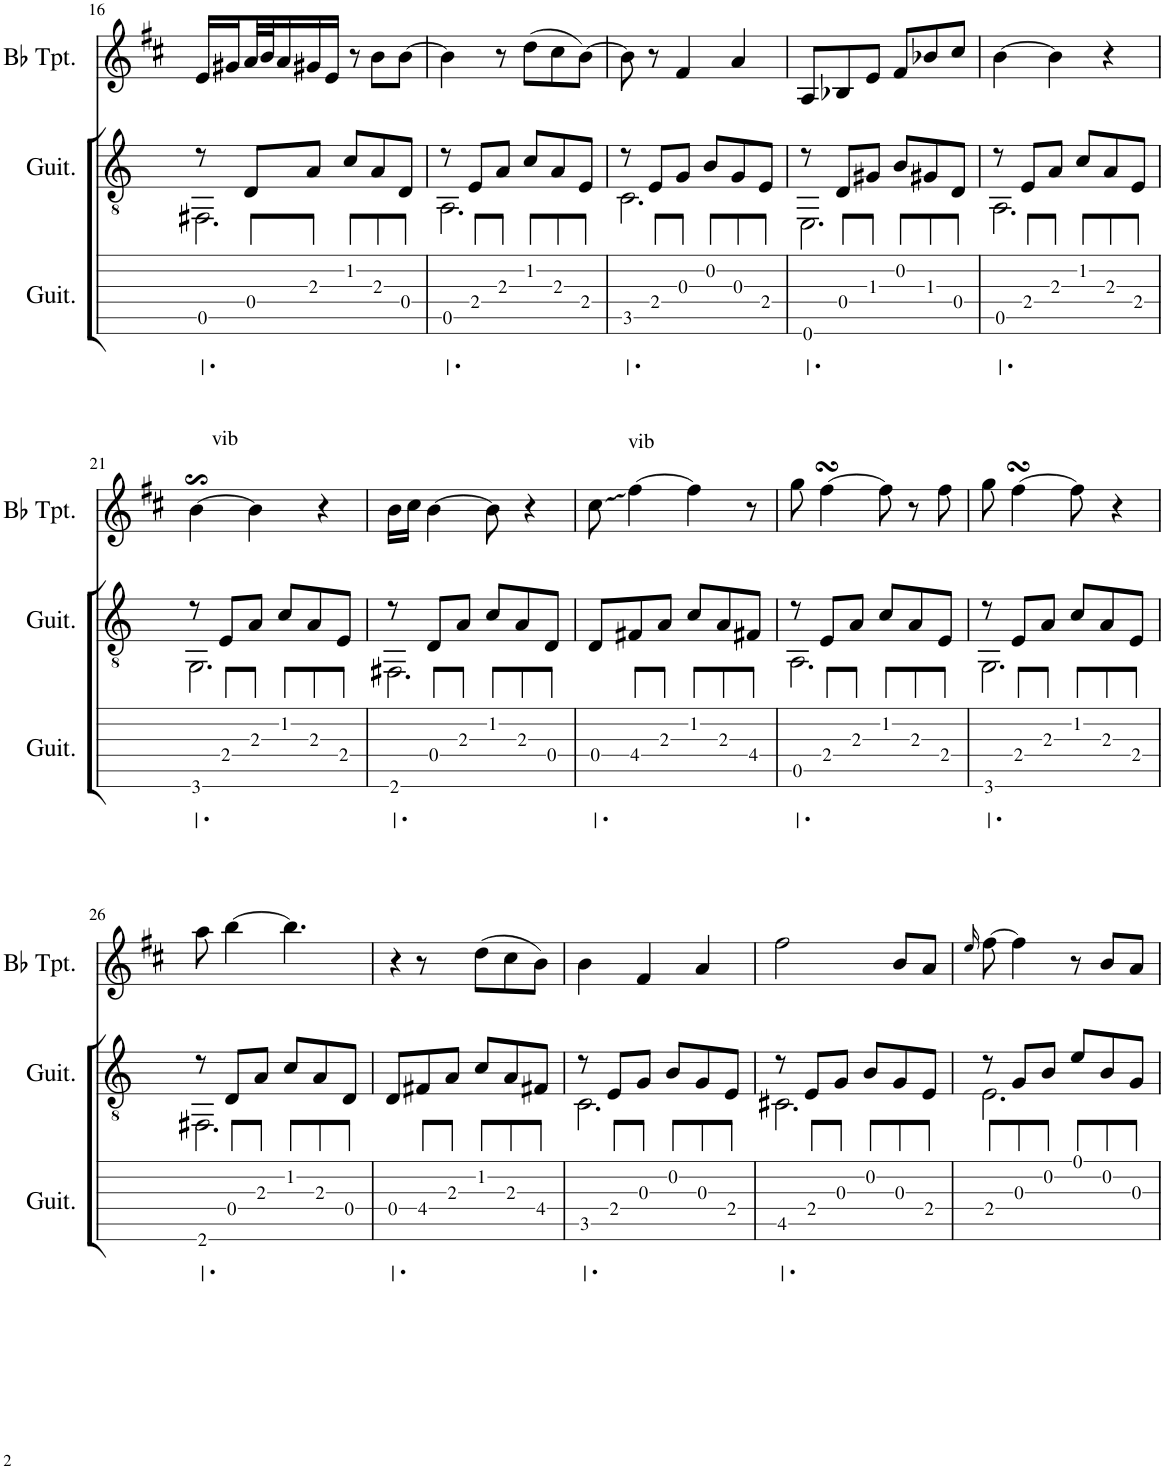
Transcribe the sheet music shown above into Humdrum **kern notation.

**kern	**kern	**kern
*part3	*part2	*part1
*staff3	*staff2	*staff1
*I"Classical Guitar	*I"Classical Guitar	*I"Bb Trumpet
*I'Guit.	*I'Guit.	*I'Bb Tpt.
!!LO:PB:g=z
*	*clefGv2	*clefG2
*	*	*Trd1c2
*k[]	*k[]	*k[f#c#]
*M6/8	*M6/8	*M6/8
=16	=16	=16
*^	*^	*
8r	2.AA\	8r	2.FF#X\	16e/LL
.	.	.	.	16g#X/
8D/L	.	8D/L	.	32a/L
.	.	.	.	32b/J
.	.	.	.	16a/
8A/J	.	8A/J	.	16g#X/
.	.	.	.	16e/JJ
8c/L	.	8c/L	.	8r
8A/	.	8A/	.	8b\L
8D/J	.	8D/J	.	[8b\J
=17	=17	=17	=17	=17
8r	2.AA\	8r	2.AA\	4b\]
8E/L	.	8E/L	.	.
8A/J	.	8A/J	.	8r
8c/L	.	8c/L	.	(8dd\L
8A/	.	8A/	.	8cc#\
8E/J	.	8E/J	.	[8b\J)
=18	=18	=18	=18	=18
8r	2.C\	8r	2.C\	8b\]
8E/L	.	8E/L	.	8r
8G/J	.	8G/J	.	4f#/
8B/L	.	8B/L	.	.
8G/	.	8G/	.	4a/
8E/J	.	8E/J	.	.
=19	=19	=19	=19	=19
8r	2.EE\	8r	2.EE\	8A/L
8D/L	.	8D/L	.	8B-X/
8A-X/J	.	8G#X/J	.	8e/J
8c-X/L	.	8B/L	.	8f#/L
8A-X/	.	8G#X/	.	8b-X/
8D/J	.	8D/J	.	8cc#/J
=20	=20	=20	=20	=20
8r	2.AA\	8r	2.AA\	[4b\
8E/L	.	8E/L	.	.
8A/J	.	8A/J	.	4b\]
8c/L	.	8c/L	.	.
8A/	.	8A/	.	4r
8E/J	.	8E/J	.	.
!!LO:LB:g=z
=21	=21	=21	=21	=21
!	!	!	!	!LO:TX:a:t=vib
8r	2.GG\	8r	2.GG\	[4bs$SS\
8E/L	.	8E/L	.	.
8A/J	.	8A/J	.	4b\]
8c/L	.	8c/L	.	.
8A/	.	8A/	.	4r
8E/J	.	8E/J	.	.
=22	=22	=22	=22	=22
8r	2.GG-X\	8r	2.FF#X\	16b\LL
.	.	.	.	16cc#\JJ
8D/L	.	8D/L	.	[4b\
8A/J	.	8A/J	.	.
8c/L	.	8c/L	.	8b\]
8A/	.	8A/	.	4r
8D/J	.	8D/J	.	.
*	*	*v	*v	*
=23	=23	=23	=23
8r	2.D\	8D/L	8cc#\
!	!	!	!LO:TX:a:t=vib
8F#X/L	.	8F#X/	[4ff#\
8A/J	.	8A/J	.
8c/L	.	8c/L	4ff#\]
8A/	.	8A/	.
8F#X/J	.	8F#X/J	8r
=24	=24	=24	=24
*	*	*^	*
8r	2.AA\	8r	2.AA\	8gg\
8E/L	.	8E/L	.	[4ff#sSsS\
8A/J	.	8A/J	.	.
8c/L	.	8c/L	.	8ff#\]
8A/	.	8A/	.	8r
8E/J	.	8E/J	.	8ff#\
=25	=25	=25	=25	=25
8r	2.GG\	8r	2.GG\	8gg\
8E/L	.	8E/L	.	[4ff#sSsS\
8A/J	.	8A/J	.	.
8c/L	.	8c/L	.	8ff#\]
8A/	.	8A/	.	4r
8E/J	.	8E/J	.	.
!!LO:LB:g=z
=26	=26	=26	=26	=26
8r	2.GG-X\	8r	2.FF#X\	8aa\
8D/L	.	8D/L	.	[4bb\
8A/J	.	8A/J	.	.
8c/L	.	8c/L	.	4.bb\]
8A/	.	8A/	.	.
8D/J	.	8D/J	.	.
*	*	*v	*v	*
=27	=27	=27	=27
8r	2.D\	8D/L	4r
8F#X/L	.	8F#X/	.
8A/J	.	8A/J	8r
8c/L	.	8c/L	(8dd\L
8A/	.	8A/	8cc#\
8F#X/J	.	8F#X/J	8b\J)
=28	=28	=28	=28
*	*	*^	*
8r	2.C\	8r	2.C\	4b\
8E/L	.	8E/L	.	.
8G/J	.	8G/J	.	4f#/
8B/L	.	8B/L	.	.
8G/	.	8G/	.	4a/
8E/J	.	8E/J	.	.
=29	=29	=29	=29	=29
8r	2.D-X\	8r	2.C#X\	2ff#\
8E/L	.	8E/L	.	.
8G/J	.	8G/J	.	.
8B/L	.	8B/L	.	.
8G/	.	8G/	.	8b/L
8E/J	.	8E/J	.	8a/J
=30	=30	=30	=30	=30
.	.	.	.	16qee/
8E/L	2.r	8r	2.E\	[8ff#\
8G/	.	8G/L	.	4ff#\]
8B/J	.	8B/J	.	.
8e/L	.	8e/L	.	8r
8B/	.	8B/	.	8b/L
8G/J	.	8G/J	.	8a/J
*v	*v	*	*	*
*	*v	*v	*
=	=	=
*-	*-	*-
